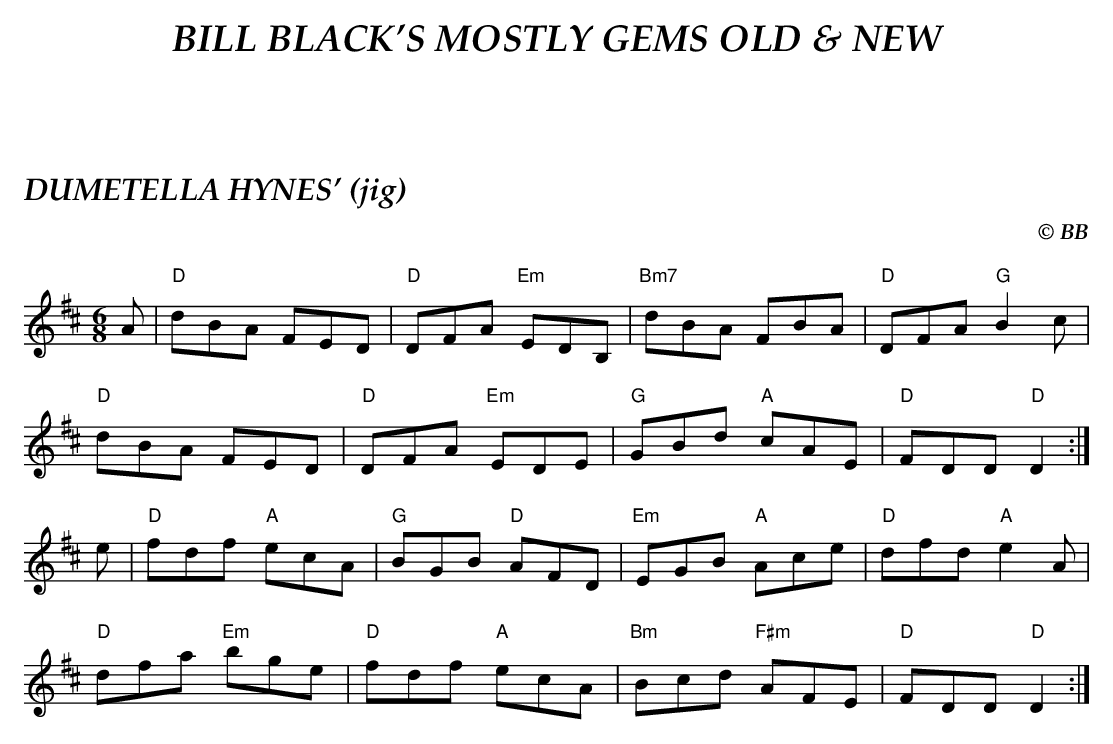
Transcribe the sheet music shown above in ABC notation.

X:1
T:DUMETELLA HYNES' (jig)
C:© BB
M:6/8
L:1/8
Q:1/4=160
K:D
A|"D"dBA FED|"D"DFA "Em"EDB,|"Bm7"dBA FBA|"D"DFA "G"B2 c|
"D"dBA FED|"D"DFA "Em"EDE|"G"GBd "A"cAE|"D"FDD "D"D2 :|
e|"D"fdf "A"ecA|"G"BGB "D"AFD|"Em"EGB "A"Ace|"D"dfd "A"e2 A|
"D"dfa "Em"bge|"D"fdf "A"ecA|"Bm"Bcd "F#m"AFE|"D"FDD "D"D2 :|
